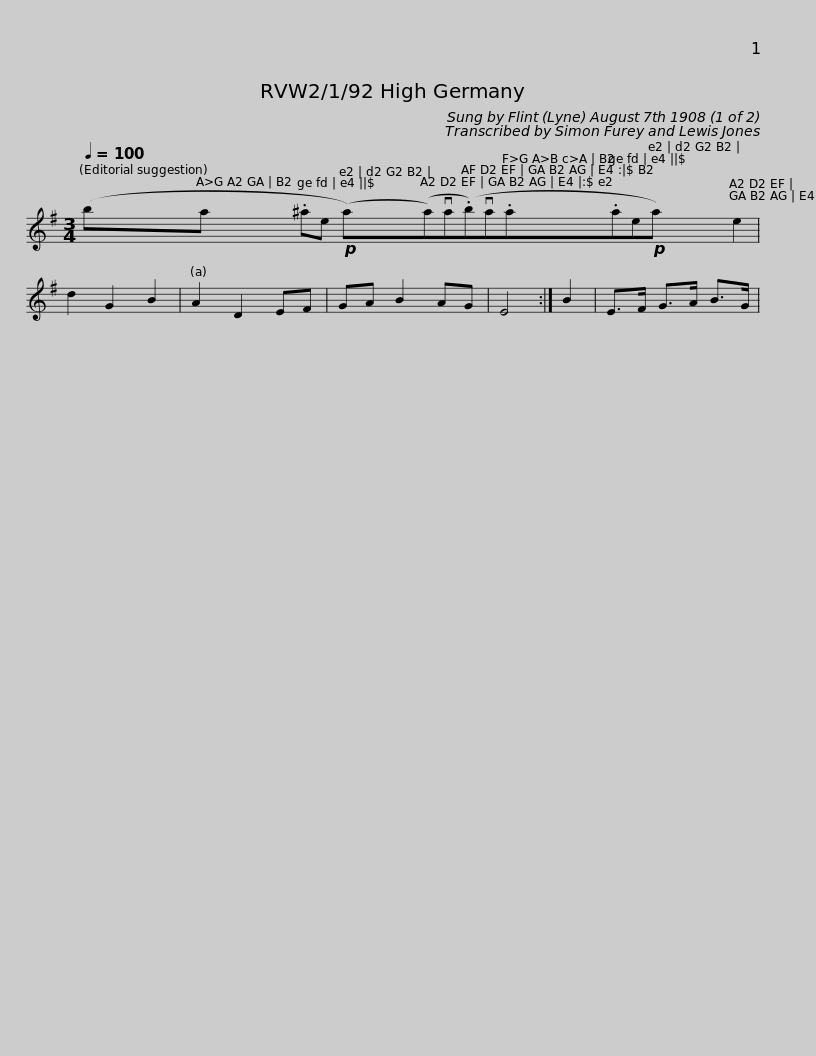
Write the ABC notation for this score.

X:1
L:1/8
Q:1/4=100
M:3/4
I:linebreak $
K:G
V:1 treble
V:1
 (ba .^ae!p! (a)(a)va(.b)va.a.ae!p!a) e2 | d2 G2 B2 | A2 D2 EF | GA B2 AG | E4 :|$ %5
 B2 | E>F G>A B>G | %7
